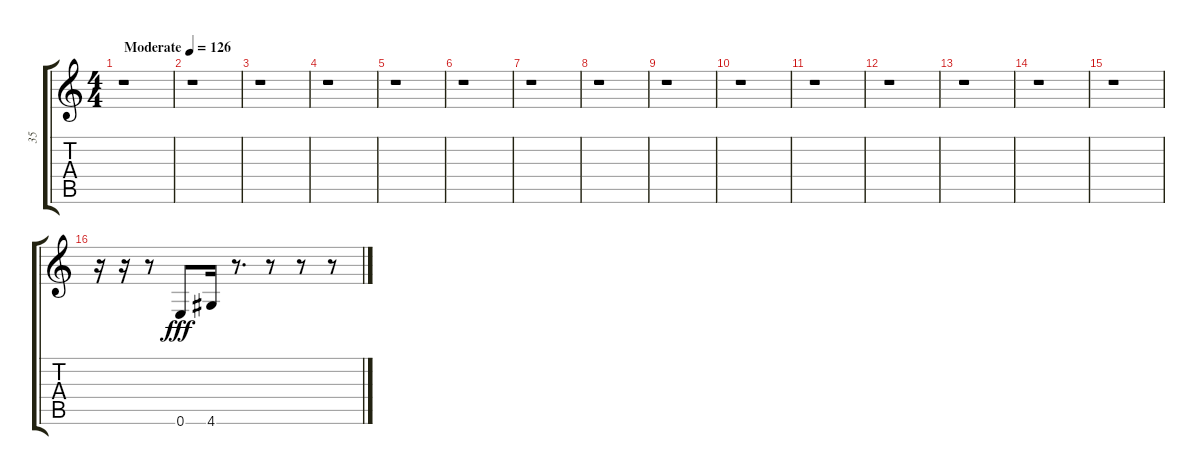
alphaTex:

\track ("35" "35") {instrument slapbass2}
\staff {score tabs}
\tuning (E4 B3 G3 D3 A2 E2) {hide}
\ts (4 4)
\tempo (126 "Moderate")
\clef g2
\ks c
r.1{dy fff instrument slapbass2} |
r.1 |
r.1 |
r.1 |
r.1 |
r.1 |
r.1 |
r.1 |
r.1 |
r.1 |
r.1 |
r.1 |
r.1 |
r.1 |
r.1 |
r.16 r.16 r.8 0.6.8 4.6.16 r.8{d} r.8 r.8 r.8
